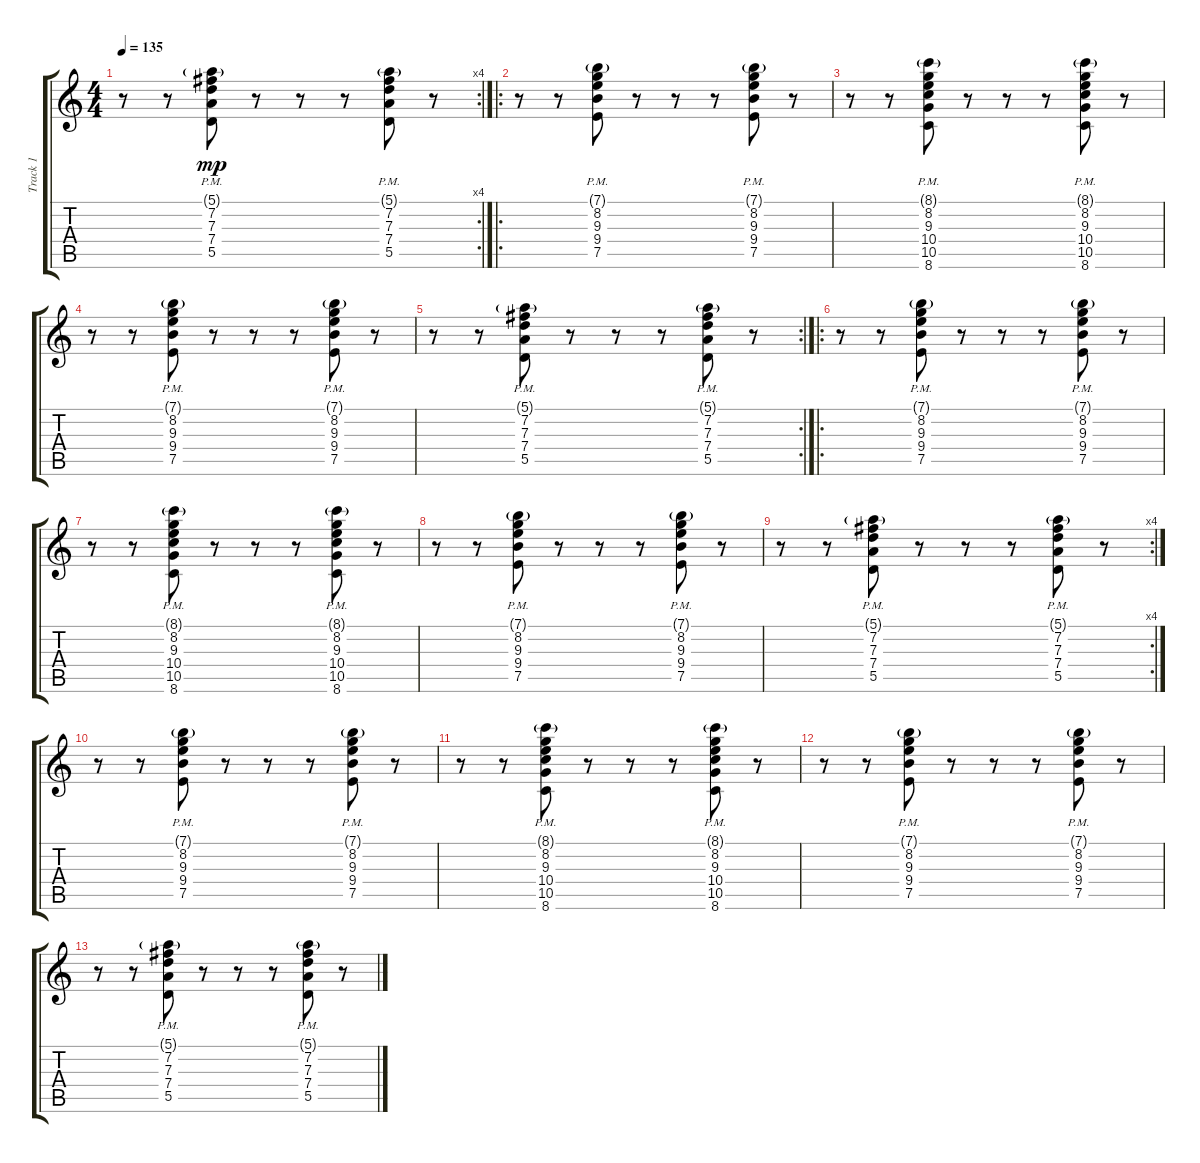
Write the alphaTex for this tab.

\track ("Track 1" "Track 1") {instrument acousticguitarsteel}
\staff {score tabs}
\tuning (E4 B3 G3 D3 A2 E2) {hide}
\rc 4
\ts (4 4)
\tempo 135
\clef g2
\ks c
r.8{dy mp} r.8 (5.1{g pm} 7.2{pm} 7.3{pm} 7.4{pm} 5.5{pm}).8 r.8 r.8 r.8 (5.1{g pm} 7.2{pm} 7.3{pm} 7.4{pm} 5.5{pm}).8 r.8 |
\ro
r.8 r.8 (7.1{g pm} 8.2{pm} 9.3{pm} 9.4{pm} 7.5{pm}).8 r.8 r.8 r.8 (7.1{g pm} 8.2{pm} 9.3{pm} 9.4{pm} 7.5{pm}).8 r.8 |
r.8 r.8 (8.1{g pm} 8.2{pm} 9.3{pm} 10.4{pm} 10.5{pm} 8.6{pm}).8 r.8 r.8 r.8 (8.1{g pm} 8.2{pm} 9.3{pm} 10.4{pm} 10.5{pm} 8.6{pm}).8 r.8 |
r.8 r.8 (7.1{g pm} 8.2{pm} 9.3{pm} 9.4{pm} 7.5{pm}).8 r.8 r.8 r.8 (7.1{g pm} 8.2{pm} 9.3{pm} 9.4{pm} 7.5{pm}).8 r.8 |
\rc 2
r.8 r.8 (5.1{g pm} 7.2{pm} 7.3{pm} 7.4{pm} 5.5{pm}).8 r.8 r.8 r.8 (5.1{g pm} 7.2{pm} 7.3{pm} 7.4{pm} 5.5{pm}).8 r.8 |
\ro
r.8 r.8 (7.1{g pm} 8.2{pm} 9.3{pm} 9.4{pm} 7.5{pm}).8 r.8 r.8 r.8 (7.1{g pm} 8.2{pm} 9.3{pm} 9.4{pm} 7.5{pm}).8 r.8 |
r.8 r.8 (8.1{g pm} 8.2{pm} 9.3{pm} 10.4{pm} 10.5{pm} 8.6{pm}).8 r.8 r.8 r.8 (8.1{g pm} 8.2{pm} 9.3{pm} 10.4{pm} 10.5{pm} 8.6{pm}).8 r.8 |
r.8 r.8 (7.1{g pm} 8.2{pm} 9.3{pm} 9.4{pm} 7.5{pm}).8 r.8 r.8 r.8 (7.1{g pm} 8.2{pm} 9.3{pm} 9.4{pm} 7.5{pm}).8 r.8 |
\rc 4
r.8 r.8 (5.1{g pm} 7.2{pm} 7.3{pm} 7.4{pm} 5.5{pm}).8 r.8 r.8 r.8 (5.1{g pm} 7.2{pm} 7.3{pm} 7.4{pm} 5.5{pm}).8 r.8 |
r.8 r.8 (7.1{g pm} 8.2{pm} 9.3{pm} 9.4{pm} 7.5{pm}).8 r.8 r.8 r.8 (7.1{g pm} 8.2{pm} 9.3{pm} 9.4{pm} 7.5{pm}).8 r.8 |
r.8 r.8 (8.1{g pm} 8.2{pm} 9.3{pm} 10.4{pm} 10.5{pm} 8.6{pm}).8 r.8 r.8 r.8 (8.1{g pm} 8.2{pm} 9.3{pm} 10.4{pm} 10.5{pm} 8.6{pm}).8 r.8 |
r.8 r.8 (7.1{g pm} 8.2{pm} 9.3{pm} 9.4{pm} 7.5{pm}).8 r.8 r.8 r.8 (7.1{g pm} 8.2{pm} 9.3{pm} 9.4{pm} 7.5{pm}).8 r.8 |
r.8 r.8 (5.1{g pm} 7.2{pm} 7.3{pm} 7.4{pm} 5.5{pm}).8 r.8 r.8 r.8 (5.1{g pm} 7.2{pm} 7.3{pm} 7.4{pm} 5.5{pm}).8 r.8
